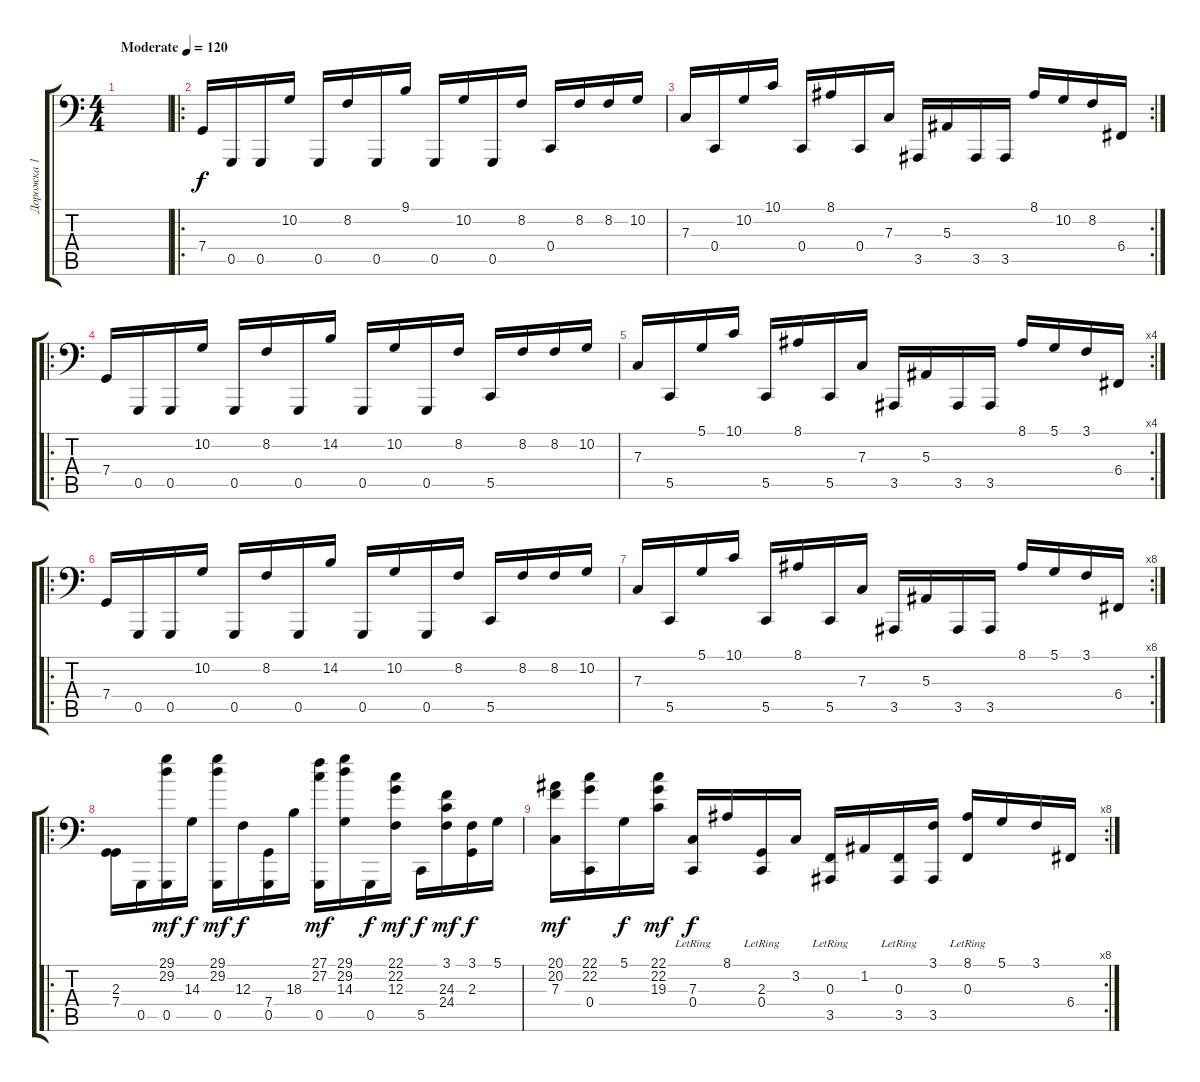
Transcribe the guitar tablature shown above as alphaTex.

\track ("Дорожка 1" "Дорожка 1") {instrument lead1square}
\staff {score tabs}
\tuning (D3 A2 F2 C2 G1 D1) {hide}
\ts (4 4)
\tempo (120 "Moderate")
\clef f4
\ks c
|
\ro
7.4.16 0.5.16 0.5.16 10.2.16 0.5.16 8.2.16 0.5.16 9.1.16 0.5.16 10.2.16 0.5.16 8.2.16 0.4.16 8.2.16 8.2.16 10.2.16 |
\rc 2
7.3.16 0.4.16 10.2.16 10.1.16 0.4.16 8.1.16 0.4.16 7.3.16 3.5.16 5.3.16 3.5.16 3.5.16 8.1.16 10.2.16 8.2.16 6.4.16 |
\ro
7.4.16 0.5.16 0.5.16 10.2.16 0.5.16 8.2.16 0.5.16 14.2.16 0.5.16 10.2.16 0.5.16 8.2.16 5.5.16 8.2.16 8.2.16 10.2.16 |
\rc 4
7.3.16 5.5.16 5.1.16 10.1.16 5.5.16 8.1.16 5.5.16 7.3.16 3.5.16 5.3.16 3.5.16 3.5.16 8.1.16 5.1.16 3.1.16 6.4.16 |
\ro
7.4.16 0.5.16 0.5.16 10.2.16 0.5.16 8.2.16 0.5.16 14.2.16 0.5.16 10.2.16 0.5.16 8.2.16 5.5.16 8.2.16 8.2.16 10.2.16 |
\rc 8
7.3.16 5.5.16 5.1.16 10.1.16 5.5.16 8.1.16 5.5.16 7.3.16 3.5.16 5.3.16 3.5.16 3.5.16 8.1.16 5.1.16 3.1.16 6.4.16 |
\ro
(2.3 7.4).16 0.5.16 (29.1 29.2 0.5).16{dy mf} 14.3.16{dy f} (29.1 29.2 0.5).16{dy mf} 12.3.16{dy f} (7.4 0.5).16 18.3.16 (27.1 27.2 0.5).16{dy mf} (29.1 29.2 14.3).16 0.5.16{dy f} (22.1 22.2 12.3).16{dy mf} 5.5.16{dy f} (3.1 24.3 24.4).16{dy mf} (3.1 2.3).16{dy f} 5.1.16 |
\rc 8
(20.1 20.2 7.3).16{dy mf} (22.1 22.2 0.4).16 5.1.16{dy f} (22.1 22.2 19.3).16{dy mf} (7.3{lr} 0.4).16{dy f} 8.1.16 (2.3{lr} 0.4).16 3.2.16 (0.3{lr} 3.5).16 1.2.16 (0.3{lr} 3.5).16 (3.1 3.5).16 (8.1 0.3{lr}).16 5.1.16 3.1.16 6.4.16
